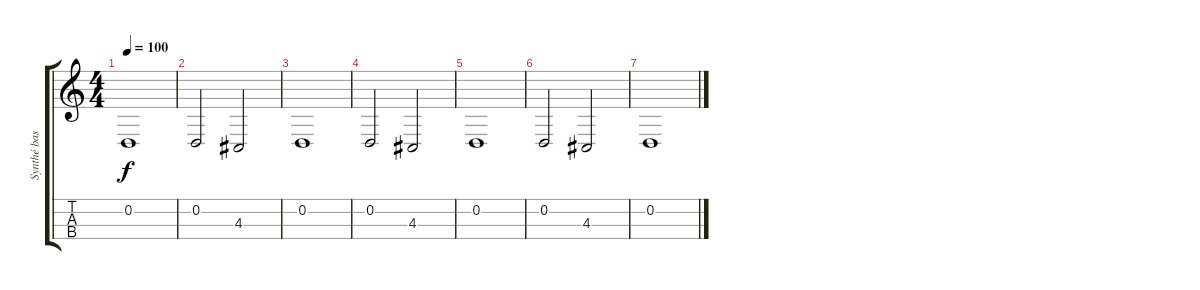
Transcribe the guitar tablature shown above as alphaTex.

\track ("Synthé bas" "Synthé bas") {instrument synthstrings2}
\staff {score tabs}
\tuning (G3 D3 A2 D2) {hide}
\ts (4 4)
\tempo 100
\clef g2
\ks c
0.2.1{dy f} |
0.2.2 4.3.2 |
0.2.1 |
0.2.2 4.3.2 |
0.2.1 |
0.2.2 4.3.2 |
0.2.1
